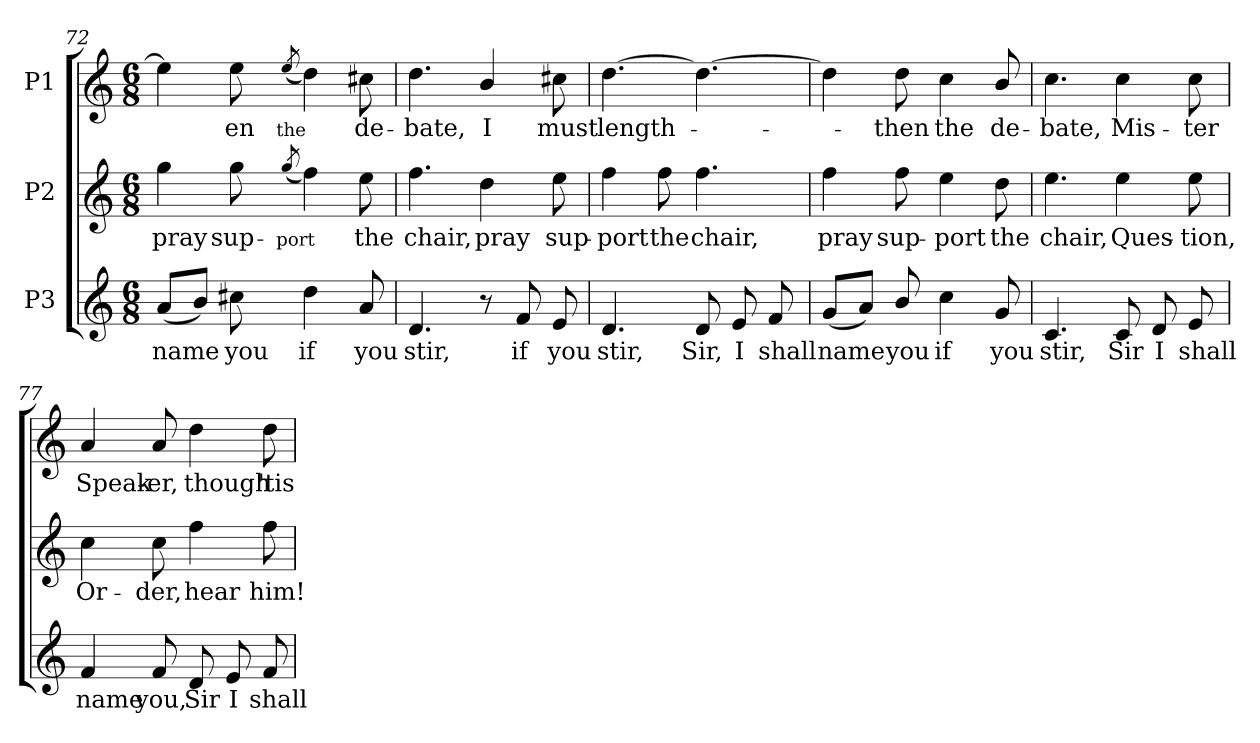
**kern	**text	**kern	**text	**kern	**text
*part3	*part3	*part2	*part2	*part1	*part1
*staff3	*staff3	*staff2	*staff2	*staff1	*staff1
*I"P3	*	*I"P2	*	*I"P1	*
*clefG2	*	*clefG2	*	*clefG2	*
*ITrd7c12	*	*ITrd7c12	*	*ITrd7c12	*
*k[]	*	*k[]	*	*k[]	*
*C:	*	*C:	*	*C:	*
*M6/8	*	*M6/8	*	*M6/8	*
=72	=72	=72	=72	=72	=72
!	!LO:LY:b:color=#000000	!	!	!	!
!	!	!	!LO:LY:b:color=#000000	!	!
(8Ai/L	name	4gi\	pray	4ei\]	.
8Bi/J)	.	.	.	.	.
!	!LO:LY:b:color=#000000	!	!	!	!
!	!	!	!LO:LY:b:color=#000000	!	!
!	!	!	!	!	!LO:LY:b:color=#000000
8c#Xi\	you	8gi\	sup-	8ei\	-en
!	!	!	!	!	!LO:LY:b:color=#000000
!	!	!	!LO:LY:b:color=#000000	!	!
.	.	(8qgi/	-port	(8qei/	the
!	!LO:LY:b:color=#000000	!	!	!	!
4di\	if	4fi\)	.	4di\)	.
!	!LO:LY:b:color=#000000	!	!	!	!
!	!	!	!LO:LY:b:color=#000000	!	!
!	!	!	!	!	!LO:LY:b:color=#000000
8Ai/	you	8ei\	the	8c#Xi\	de-
=73	=73	=73	=73	=73	=73
!	!LO:LY:b:color=#000000	!	!	!	!
!	!	!	!LO:LY:b:color=#000000	!	!
!	!	!	!	!	!LO:LY:b:color=#000000
4.Di/	stir,	4.fi\	chair,	4.di\	-bate,
!	!	!	!LO:LY:b:color=#000000	!	!
!	!	!	!	!	!LO:LY:b:color=#000000
8r	.	4di\	pray	4Bi/	I
!	!LO:LY:b:color=#000000	!	!	!	!
8Fi/	if	.	.	.	.
!	!LO:LY:b:color=#000000	!	!	!	!
!	!	!	!LO:LY:b:color=#000000	!	!
!	!	!	!	!	!LO:LY:b:color=#000000
8Ei/	you	8ei\	sup-	8c#Xi\	must
=74	=74	=74	=74	=74	=74
!	!LO:LY:b:color=#000000	!	!	!	!
!	!	!	!LO:LY:b:color=#000000	!	!
!	!	!	!	!	!LO:LY:b:color=#000000
4.Di/	stir,	4fi\	-port	[4.di\	length-
!	!	!	!LO:LY:b:color=#000000	!	!
.	.	8fi\	the	.	.
!	!LO:LY:b:color=#000000	!	!	!	!
!	!	!	!LO:LY:b:color=#000000	!	!
8Di/	Sir,	4.fi\	chair,	4.di\_	.
!	!LO:LY:b:color=#000000	!	!	!	!
8Ei/	I	.	.	.	.
!	!LO:LY:b:color=#000000	!	!	!	!
8Fi/	shall	.	.	.	.
!!LO:LB:g=z
=75	=75	=75	=75	=75	=75
!	!LO:LY:b:color=#000000	!	!	!	!
!	!	!	!LO:LY:b:color=#000000	!	!
(8Gi/L	name	4fi\	pray	4di\]	.
8Ai/J)	.	.	.	.	.
!	!LO:LY:b:color=#000000	!	!	!	!
!	!	!	!LO:LY:b:color=#000000	!	!
!	!	!	!	!	!LO:LY:b:color=#000000
8Bi/	you	8fi\	sup-	8di\	-then
!	!LO:LY:b:color=#000000	!	!	!	!
!	!	!	!LO:LY:b:color=#000000	!	!
!	!	!	!	!	!LO:LY:b:color=#000000
4ci\	if	4ei\	-port	4ci\	the
!	!LO:LY:b:color=#000000	!	!	!	!
!	!	!	!LO:LY:b:color=#000000	!	!
!	!	!	!	!	!LO:LY:b:color=#000000
8Gi/	you	8di\	the	8Bi/	de-
=76	=76	=76	=76	=76	=76
!	!LO:LY:b:color=#000000	!	!	!	!
!	!	!	!LO:LY:b:color=#000000	!	!
!	!	!	!	!	!LO:LY:b:color=#000000
4.Ci/	stir,	4.ei\	chair,	4.ci\	-bate,
!	!LO:LY:b:color=#000000	!	!	!	!
!	!	!	!LO:LY:b:color=#000000	!	!
!	!	!	!	!	!LO:LY:b:color=#000000
8Ci/	Sir	4ei\	Ques-	4ci\	Mis-
!	!LO:LY:b:color=#000000	!	!	!	!
8Di/	I	.	.	.	.
!	!LO:LY:b:color=#000000	!	!	!	!
!	!	!	!LO:LY:b:color=#000000	!	!
!	!	!	!	!	!LO:LY:b:color=#000000
8Ei/	shall	8ei\	-tion,	8ci\	-ter
=77	=77	=77	=77	=77	=77
!	!LO:LY:b:color=#000000	!	!	!	!
!	!	!	!LO:LY:b:color=#000000	!	!
!	!	!	!	!	!LO:LY:b:color=#000000
4Fi/	name	4ci\	Or-	4Ai/	Speak-
!	!LO:LY:b:color=#000000	!	!	!	!
!	!	!	!LO:LY:b:color=#000000	!	!
!	!	!	!	!	!LO:LY:b:color=#000000
8Fi/	you,	8ci\	-der,	8Ai/	-er,
!	!LO:LY:b:color=#000000	!	!	!	!
!	!	!	!LO:LY:b:color=#000000	!	!
!	!	!	!	!	!LO:LY:b:color=#000000
8Di/	Sir	4fi\	hear	4di\	though
!	!LO:LY:b:color=#000000	!	!	!	!
8Ei/	I	.	.	.	.
!	!LO:LY:b:color=#000000	!	!	!	!
!	!	!	!LO:LY:b:color=#000000	!	!
!	!	!	!	!	!LO:LY:b:color=#000000
8Fi/	shall	8fi\	him!	8di\	'tis
=	=	=	=	=	=
*-	*-	*-	*-	*-	*-
